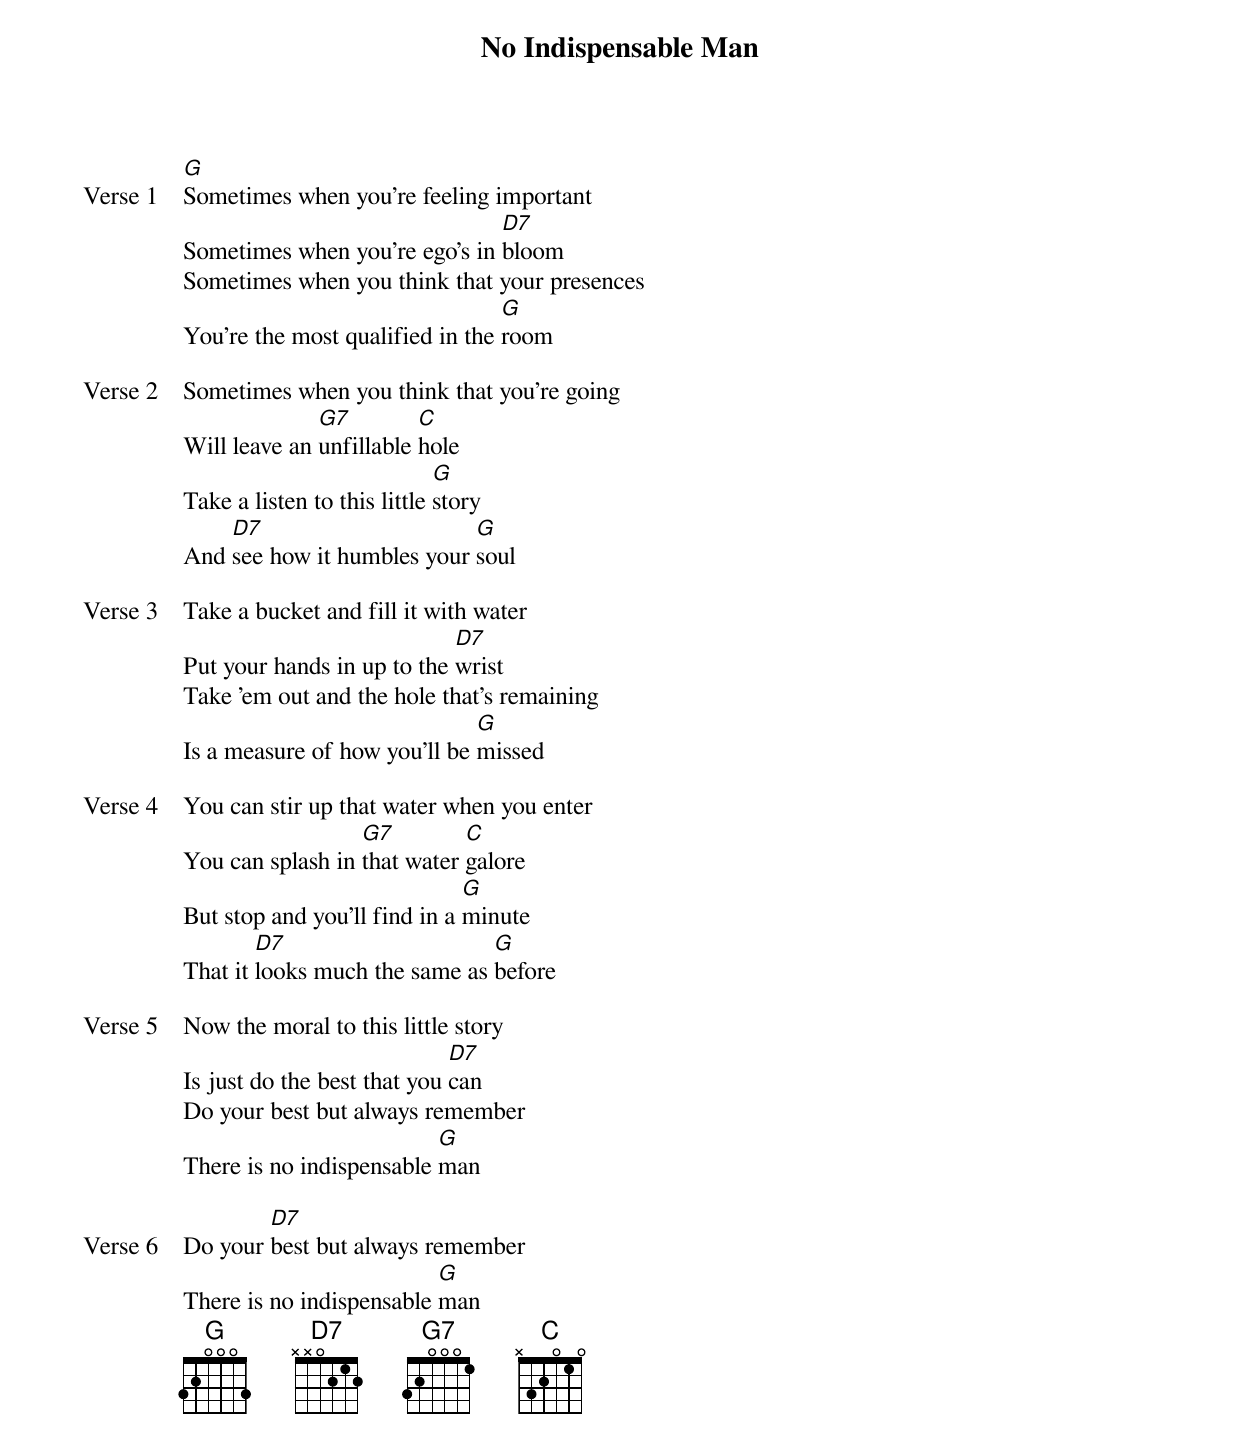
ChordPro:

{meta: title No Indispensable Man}
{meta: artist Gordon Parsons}

{start_of_verse: Verse 1}
[G]Sometimes when you're feeling important
Sometimes when you're ego's in [D7]bloom
Sometimes when you think that your presences
You're the most qualified in the [G]room
{end_of_verse}

{start_of_verse: Verse 2}
Sometimes when you think that you're going
Will leave an [G7]unfillable [C]hole
Take a listen to this little [G]story
And [D7]see how it humbles your [G]soul
{end_of_verse}

{start_of_verse: Verse 3}
Take a bucket and fill it with water
Put your hands in up to the [D7]wrist
Take 'em out and the hole that's remaining
Is a measure of how you'll be [G]missed
{end_of_verse}

{start_of_verse: Verse 4}
You can stir up that water when you enter
You can splash in [G7]that water [C]galore
But stop and you'll find in a [G]minute
That it [D7]looks much the same as [G]before
{end_of_verse}

{start_of_verse: Verse 5}
Now the moral to this little story
Is just do the best that you [D7]can
Do your best but always remember
There is no indispensable [G]man
{end_of_verse}

{start_of_verse: Verse 6}
Do your [D7]best but always remember
There is no indispensable [G]man
{end_of_verse}
